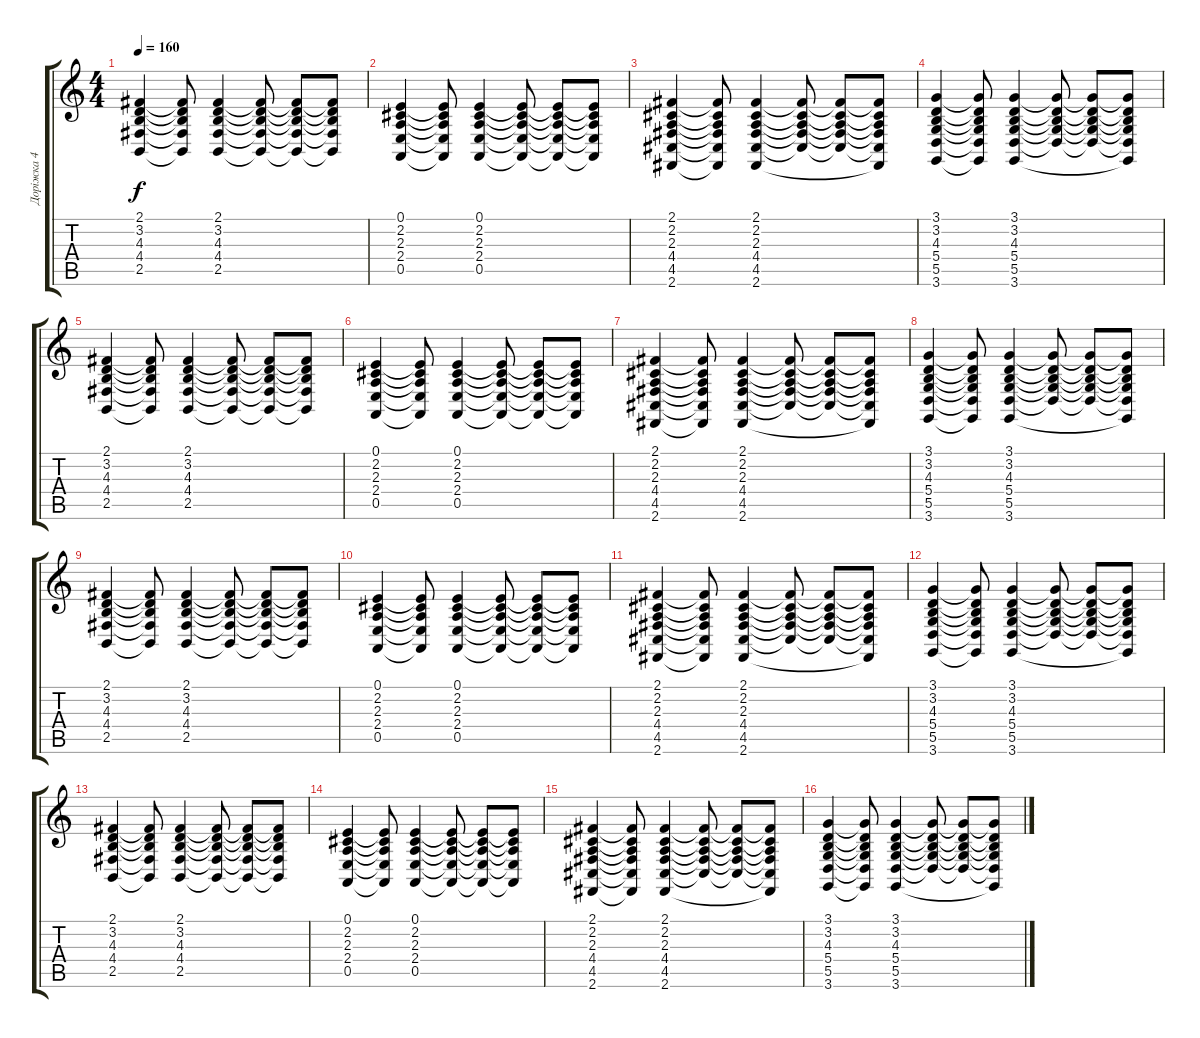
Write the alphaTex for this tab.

\track ("Доріжка 4" "Доріжка 4") {instrument acousticgrandpiano}
\staff {score tabs}
\tuning (E4 B3 G3 D3 A2 E2) {hide}
\ts (4 4)
\tempo 160
\clef g2
\ks c
(2.1 3.2 4.3 4.4 2.5).4{dy f} (2.1{t} 3.2{t} 4.3{t} 4.4{t} 2.5{t}).8 (2.1 3.2 4.3 4.4 2.5).4 (2.1{t} 3.2{t} 4.3{t} 4.4{t} 2.5{t}).8 (2.1{t} 3.2{t} 4.3{t} 4.4{t} 2.5{t}).8 (2.1{t} 3.2{t} 4.3{t} 4.4{t} 2.5{t}).8 |
(0.1 2.2 2.3 2.4 0.5).4 (0.1{t} 2.2{t} 2.3{t} 2.4{t} 0.5{t}).8 (0.1 2.2 2.3 2.4 0.5).4 (0.1{t} 2.2{t} 2.3{t} 2.4{t} 0.5{t}).8 (0.1{t} 2.2{t} 2.3{t} 2.4{t} 0.5{t}).8 (0.1{t} 2.2{t} 2.3{t} 2.4{t} 0.5{t}).8 |
(2.1 2.2 2.3 4.4 4.5 2.6).4 (2.1{t} 2.2{t} 2.3{t} 4.4{t} 4.5{t} 2.6{t}).8 (2.1 2.2 2.3 4.4 4.5 2.6).4 (2.1{t} 2.2{t} 2.3{t} 4.4{t} 4.5{t}).8 (2.1{t} 2.2{t} 2.3{t} 4.4{t} 4.5{t}).8 (2.1{t} 2.2{t} 2.3{t} 4.4{t} 4.5{t} 2.6{t}).8 |
(3.1 3.2 4.3 5.4 5.5 3.6).4 (3.1{t} 3.2{t} 4.3{t} 5.4{t} 5.5{t} 3.6{t}).8 (3.1 3.2 4.3 5.4 5.5 3.6).4 (3.1{t} 3.2{t} 4.3{t} 5.4{t} 5.5{t}).8 (3.1{t} 3.2{t} 4.3{t} 5.4{t} 5.5{t}).8 (3.1{t} 3.2{t} 4.3{t} 5.4{t} 5.5{t} 3.6{t}).8 |
(2.1 3.2 4.3 4.4 2.5).4 (2.1{t} 3.2{t} 4.3{t} 4.4{t} 2.5{t}).8 (2.1 3.2 4.3 4.4 2.5).4 (2.1{t} 3.2{t} 4.3{t} 4.4{t} 2.5{t}).8 (2.1{t} 3.2{t} 4.3{t} 4.4{t} 2.5{t}).8 (2.1{t} 3.2{t} 4.3{t} 4.4{t} 2.5{t}).8 |
(0.1 2.2 2.3 2.4 0.5).4 (0.1{t} 2.2{t} 2.3{t} 2.4{t} 0.5{t}).8 (0.1 2.2 2.3 2.4 0.5).4 (0.1{t} 2.2{t} 2.3{t} 2.4{t} 0.5{t}).8 (0.1{t} 2.2{t} 2.3{t} 2.4{t} 0.5{t}).8 (0.1{t} 2.2{t} 2.3{t} 2.4{t} 0.5{t}).8 |
(2.1 2.2 2.3 4.4 4.5 2.6).4 (2.1{t} 2.2{t} 2.3{t} 4.4{t} 4.5{t} 2.6{t}).8 (2.1 2.2 2.3 4.4 4.5 2.6).4 (2.1{t} 2.2{t} 2.3{t} 4.4{t} 4.5{t}).8 (2.1{t} 2.2{t} 2.3{t} 4.4{t} 4.5{t}).8 (2.1{t} 2.2{t} 2.3{t} 4.4{t} 4.5{t} 2.6{t}).8 |
(3.1 3.2 4.3 5.4 5.5 3.6).4 (3.1{t} 3.2{t} 4.3{t} 5.4{t} 5.5{t} 3.6{t}).8 (3.1 3.2 4.3 5.4 5.5 3.6).4 (3.1{t} 3.2{t} 4.3{t} 5.4{t} 5.5{t}).8 (3.1{t} 3.2{t} 4.3{t} 5.4{t} 5.5{t}).8 (3.1{t} 3.2{t} 4.3{t} 5.4{t} 5.5{t} 3.6{t}).8 |
(2.1 3.2 4.3 4.4 2.5).4 (2.1{t} 3.2{t} 4.3{t} 4.4{t} 2.5{t}).8 (2.1 3.2 4.3 4.4 2.5).4 (2.1{t} 3.2{t} 4.3{t} 4.4{t} 2.5{t}).8 (2.1{t} 3.2{t} 4.3{t} 4.4{t} 2.5{t}).8 (2.1{t} 3.2{t} 4.3{t} 4.4{t} 2.5{t}).8 |
(0.1 2.2 2.3 2.4 0.5).4 (0.1{t} 2.2{t} 2.3{t} 2.4{t} 0.5{t}).8 (0.1 2.2 2.3 2.4 0.5).4 (0.1{t} 2.2{t} 2.3{t} 2.4{t} 0.5{t}).8 (0.1{t} 2.2{t} 2.3{t} 2.4{t} 0.5{t}).8 (0.1{t} 2.2{t} 2.3{t} 2.4{t} 0.5{t}).8 |
(2.1 2.2 2.3 4.4 4.5 2.6).4 (2.1{t} 2.2{t} 2.3{t} 4.4{t} 4.5{t} 2.6{t}).8 (2.1 2.2 2.3 4.4 4.5 2.6).4 (2.1{t} 2.2{t} 2.3{t} 4.4{t} 4.5{t}).8 (2.1{t} 2.2{t} 2.3{t} 4.4{t} 4.5{t}).8 (2.1{t} 2.2{t} 2.3{t} 4.4{t} 4.5{t} 2.6{t}).8 |
(3.1 3.2 4.3 5.4 5.5 3.6).4 (3.1{t} 3.2{t} 4.3{t} 5.4{t} 5.5{t} 3.6{t}).8 (3.1 3.2 4.3 5.4 5.5 3.6).4 (3.1{t} 3.2{t} 4.3{t} 5.4{t} 5.5{t}).8 (3.1{t} 3.2{t} 4.3{t} 5.4{t} 5.5{t}).8 (3.1{t} 3.2{t} 4.3{t} 5.4{t} 5.5{t} 3.6{t}).8 |
(2.1 3.2 4.3 4.4 2.5).4 (2.1{t} 3.2{t} 4.3{t} 4.4{t} 2.5{t}).8 (2.1 3.2 4.3 4.4 2.5).4 (2.1{t} 3.2{t} 4.3{t} 4.4{t} 2.5{t}).8 (2.1{t} 3.2{t} 4.3{t} 4.4{t} 2.5{t}).8 (2.1{t} 3.2{t} 4.3{t} 4.4{t} 2.5{t}).8 |
(0.1 2.2 2.3 2.4 0.5).4 (0.1{t} 2.2{t} 2.3{t} 2.4{t} 0.5{t}).8 (0.1 2.2 2.3 2.4 0.5).4 (0.1{t} 2.2{t} 2.3{t} 2.4{t} 0.5{t}).8 (0.1{t} 2.2{t} 2.3{t} 2.4{t} 0.5{t}).8 (0.1{t} 2.2{t} 2.3{t} 2.4{t} 0.5{t}).8 |
(2.1 2.2 2.3 4.4 4.5 2.6).4 (2.1{t} 2.2{t} 2.3{t} 4.4{t} 4.5{t} 2.6{t}).8 (2.1 2.2 2.3 4.4 4.5 2.6).4 (2.1{t} 2.2{t} 2.3{t} 4.4{t} 4.5{t}).8 (2.1{t} 2.2{t} 2.3{t} 4.4{t} 4.5{t}).8 (2.1{t} 2.2{t} 2.3{t} 4.4{t} 4.5{t} 2.6{t}).8 |
(3.1 3.2 4.3 5.4 5.5 3.6).4 (3.1{t} 3.2{t} 4.3{t} 5.4{t} 5.5{t} 3.6{t}).8 (3.1 3.2 4.3 5.4 5.5 3.6).4 (3.1{t} 3.2{t} 4.3{t} 5.4{t} 5.5{t}).8 (3.1{t} 3.2{t} 4.3{t} 5.4{t} 5.5{t}).8 (3.1{t} 3.2{t} 4.3{t} 5.4{t} 5.5{t} 3.6{t}).8
